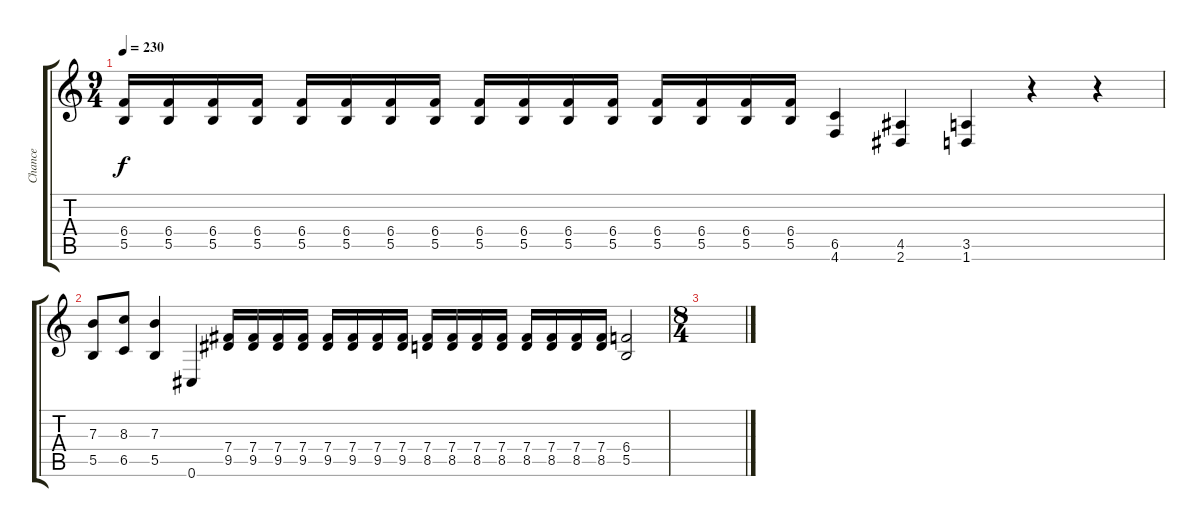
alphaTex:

\track ("Chance" "Chance") {instrument distortionguitar}
\staff {score tabs}
\tuning (Db4 Ab3 E3 B2 Gb2 Db2) {hide}
\ts (9 4)
\tempo 230
\clef g2
\ks c
(6.4 5.5).16{dy f} (6.4 5.5).16 (6.4 5.5).16 (6.4 5.5).16 (6.4 5.5).16 (6.4 5.5).16 (6.4 5.5).16 (6.4 5.5).16 (6.4 5.5).16 (6.4 5.5).16 (6.4 5.5).16 (6.4 5.5).16 (6.4 5.5).16 (6.4 5.5).16 (6.4 5.5).16 (6.4 5.5).16 (6.5 4.6).4 (4.5 2.6).4 (3.5 1.6).4 r.4 r.4 |
(7.3 5.5).8 (8.3 6.5).8 (7.3 5.5).4 0.6.4 (7.4 9.5).16 (7.4 9.5).16 (7.4 9.5).16 (7.4 9.5).16 (7.4 9.5).16 (7.4 9.5).16 (7.4 9.5).16 (7.4 9.5).16 (7.4 8.5).16 (7.4 8.5).16 (7.4 8.5).16 (7.4 8.5).16 (7.4 8.5).16 (7.4 8.5).16 (7.4 8.5).16 (7.4 8.5).16 (6.4 5.5).2 |
\ts (8 4)
